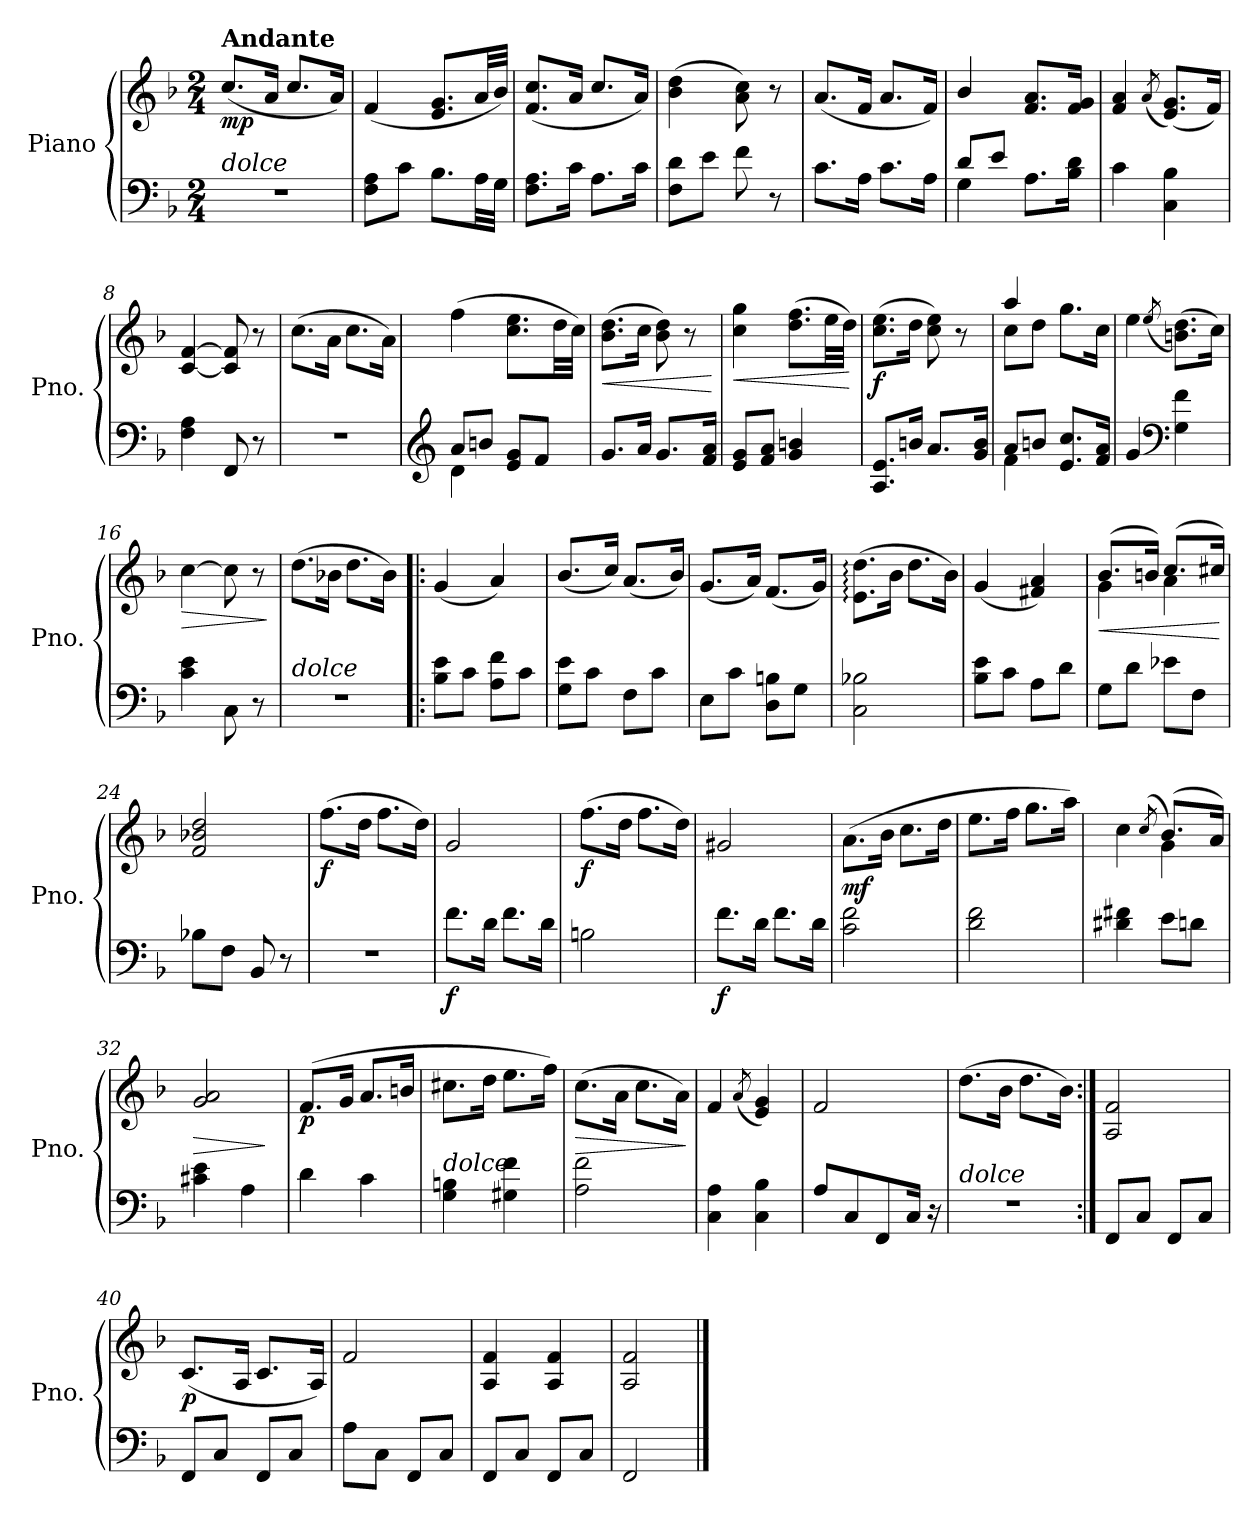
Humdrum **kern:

**kern	**kern	**dynam
*part1	*part1	*part1
*staff2	*staff1	*staff1/2
*I"Piano	*	*
*I'Pno.	*	*
*clefF4	*clefG2	*
*k[b-]	*k[b-]	*
*M2/4	*M2/4	*
=1	=1	=1
!	!LO:TX:a:B:t=Andante	!
!LO:TX:a:i:t=dolce	!	!
!	!	!LO:DY:b
2r	(8.cc/L	mp
.	16a/Jk	.
.	8.cc/L	.
.	16a/Jk)	.
=2	=2	=2
8F\ 8A\L	(4f/	.
8c\J	.	.
8.B-\L	8.e/ 8.g/L	.
32A\LL	32a/LL	.
32G\JJJ	32b-/JJJ)	.
=3	=3	=3
8.F\ 8.A\L	(8.f/ 8.cc/L	.
16c\Jk	16a/Jk	.
8.A\L	8.cc/L	.
16c\Jk	16a/Jk)	.
=4	=4	=4
8F\ 8d\L	(4b-\ 4dd\	.
8e\J	.	.
8f\	8a\ 8cc\)	.
8r	8r	.
=5	=5	=5
8.c\L	(8.a/L	.
16A\Jk	16f/Jk	.
8.c\L	8.a/L	.
16A\Jk	16f/Jk)	.
=6	=6	=6
*^	*	*
8d/L	4G\	4b-/	.
8e/J	.	.	.
8.A\L	4ryy	8.f/ 8.a/L	.
16B-\ 16d\Jk	.	16f/ 16g/Jk	.
*v	*v	*	*
=7	=7	=7
4c\	4f/ 4a/	.
.	(8qa/	.
4C\ 4B-\	(8.e/ 8.g/L)	.
.	16f/Jk)	.
!!LO:LB:g=z
=8	=8	=8
4F\ 4A\	[4c/ [4f/	.
8FF/	8c/] 8f/]	.
8r	8r	.
=9	=9	=9
2r	(8.cc\L	.
.	16a\Jk	.
.	8.cc\L	.
.	16a\Jk)	.
=10	=10	=10
*clefG2	*	*
*^	*	*
8a/L	4d\	(4ff\	.
8bn/J	.	.	.
8e/ 8g/L	4ryy	8.cc\ 8.ee\L	.
8f/J	.	.	.
.	.	32dd\LL	.
.	.	32cc\JJJ)	.
*v	*v	*	*
=11	=11	=11
!	!	!LO:HP:b
8.g/L	(8.b-\ 8.dd\L	<
16a/Jk	16cc\Jk	.
8.g/L	8b-\ 8dd\)	.
.	8r	.
16f/ 16a/Jk	.	.
.	.	[
=12	=12	=12
!	!	!LO:HP:b
8e/ 8g/L	4cc\ 4gg\	<
8f/ 8a/J	.	.
4g/ 4bn/	(8.dd\ 8.ff\L	.
.	32ee\LL	.
.	32dd\JJJ)	.
.	.	[
=13	=13	=13
!	!	!LO:DY:b
8.A/ 8.e/L	(8.cc\ 8.ee\L	f
16bn/Jk	16dd\Jk	.
8.a/L	8cc\ 8ee\)	.
.	8r	.
16g/ 16b/Jk	.	.
=14	=14	=14
*^	*^	*
8a/L	4f\	8cc\L	4aa/	.
8bn/J	.	8dd\J	.	.
8.e/ 8.cc/L	4ryy	8.gg\L	4ryy	.
16f/ 16a/Jk	.	16cc\Jk	.	.
*v	*v	*	*	*
*	*v	*v	*
!!LO:LB:g=z
=15	=15	=15
4g/	4ee\	.
*clefF4	*	*
.	(8qee/	.
4G\ 4f\	(8.bn\ 8.dd\L)	.
.	16cc\Jk)	.
=16	=16	=16
!	!	!LO:HP:b
4c\ 4e\	[4cc\	>
8C\	8cc\]	.
8r	8r	.
.	.	]
=17	=17	=17
!LO:TX:a:i:t=dolce	!	!
2r	(8.dd\L	.
.	16b-X\Jk	.
.	8.dd\L	.
.	16b-\Jk)	.
=18!|:	=18!|:	=18!|:
8B-\ 8e\L	(4g/	.
8c\J	.	.
8A\ 8f\L	4a/)	.
8c\J	.	.
=19	=19	=19
8G\ 8e\L	(8.b-/L	.
8c\J	.	.
.	16cc/Jk)	.
8F\L	(8.a/L	.
8c\J	.	.
.	16b-/Jk)	.
=20	=20	=20
8E\L	(8.g/L	.
8c\J	.	.
.	16a/Jk)	.
8D\ 8Bn\L	(8.f/L	.
8G\J	.	.
.	16g/Jk)	.
=21	=21	=21
2C\ 2B-X\	(8.e\: 8.dd\:L	.
.	16b-\Jk	.
.	8.dd\L	.
.	16b-\Jk)	.
!!LO:LB:g=z
=22	=22	=22
8B-\ 8e\L	(4g/	.
8c\J	.	.
8A\L	4f#X/ 4a/)	.
8d\J	.	.
=23	=23	=23
!	!	!LO:HP:b
*	*^	*
8G\L	(8.b-/L	4g\	<
8d\J	.	.	.
.	16bn/Jk)	.	.
8e-X\L	(8.cc/L	4a\	.
8F\J	.	.	.
.	16cc#X/Jk)	.	.
*	*v	*v	*
.	.	[
=24	=24	=24
8B-X\L	2f/ 2b-X/ 2dd/	.
8F\J	.	.
8BB-/	.	.
8r	.	.
=25	=25	=25
!	!	!LO:DY:b
2r	(8.ff\L	f
.	16dd\Jk	.
.	8.ff\L	.
.	16dd\Jk)	.
=26	=26	=26
!	!	!LO:DY:b=2
8.f\L	2g/	f
16d\Jk	.	.
8.f\L	.	.
16d\Jk	.	.
=27	=27	=27
!	!	!LO:DY:b
2Bn\	(8.ff\L	f
.	16dd\Jk	.
.	8.ff\L	.
.	16dd\Jk)	.
=28	=28	=28
!	!	!LO:DY:b=2
8.f\L	2g#X/	f
16d\Jk	.	.
8.f\L	.	.
16d\Jk	.	.
!!LO:LB:g=z
=29	=29	=29
!	!	!LO:DY:b
2c\ 2f\	(8.a\L	mf
.	16b-\Jk	.
.	8.cc\L	.
.	16dd\Jk	.
=30	=30	=30
2d\ 2f\	8.ee\L	.
.	16ff\Jk	.
.	8.gg\L	.
.	16aa\Jk)	.
=31	=31	=31
*	*^	*
4d#X\ 4f#X\	4cc\	4ryy	.
.	(8qcc/	.	.
8e\L	(8.b-/L)	4g\	.
8dn\J	.	.	.
.	16a/Jk)	.	.
*	*v	*v	*
=32	=32	=32
!	!	!LO:HP:b
4c#X\ 4e\	2g/ 2a/	>
4A\	.	.
.	.	]
=33	=33	=33
!	!	!LO:DY:b
4d\	(8.f/L	p
.	16g/Jk	.
4c\	8.a/L	.
.	16bn/Jk	.
=34	=34	=34
!LO:TX:a:i:t=dolce	!	!
4G\ 4Bn\	8.cc#X\L	.
.	16dd\Jk	.
4G#X\ 4f\	8.ee\L	.
.	16ff\Jk)	.
=35	=35	=35
!	!	!LO:HP:b
2A\ 2f\	(8.cc\L	>
.	16a\Jk	.
.	8.cc\L	.
.	16a\Jk)	.
.	.	]
=36	=36	=36
4C\ 4A\	4f/	.
.	(8qa/	.
4C\ 4B-\	4e/ 4g/)	.
!!LO:PB:g=z
=37	=37	=37
8A/L	2f/	.
8C/	.	.
8FF/	.	.
16C/Jk	.	.
16r	.	.
=38	=38	=38
!LO:TX:a:i:t=dolce	!	!
2r	(8.dd\L	.
.	16b-\Jk	.
.	8.dd\L	.
.	16b-\Jk)	.
=39:|!	=39:|!	=39:|!
8FF/L	2A/ 2f/	.
8C/J	.	.
8FF/L	.	.
8C/J	.	.
=40	=40	=40
!	!	!LO:DY:b
8FF/L	(8.c/L	p
8C/J	.	.
.	16A/Jk	.
8FF/L	8.c/L	.
8C/J	.	.
.	16A/Jk)	.
=41	=41	=41
8A\L	2f/	.
8C\J	.	.
8FF/L	.	.
8C/J	.	.
=42	=42	=42
8FF/L	4A/ 4f/	.
8C/J	.	.
8FF/L	4A/ 4f/	.
8C/J	.	.
=43	=43	=43
2FF/	2A/ 2f/	.
==	==	==
*-	*-	*-
